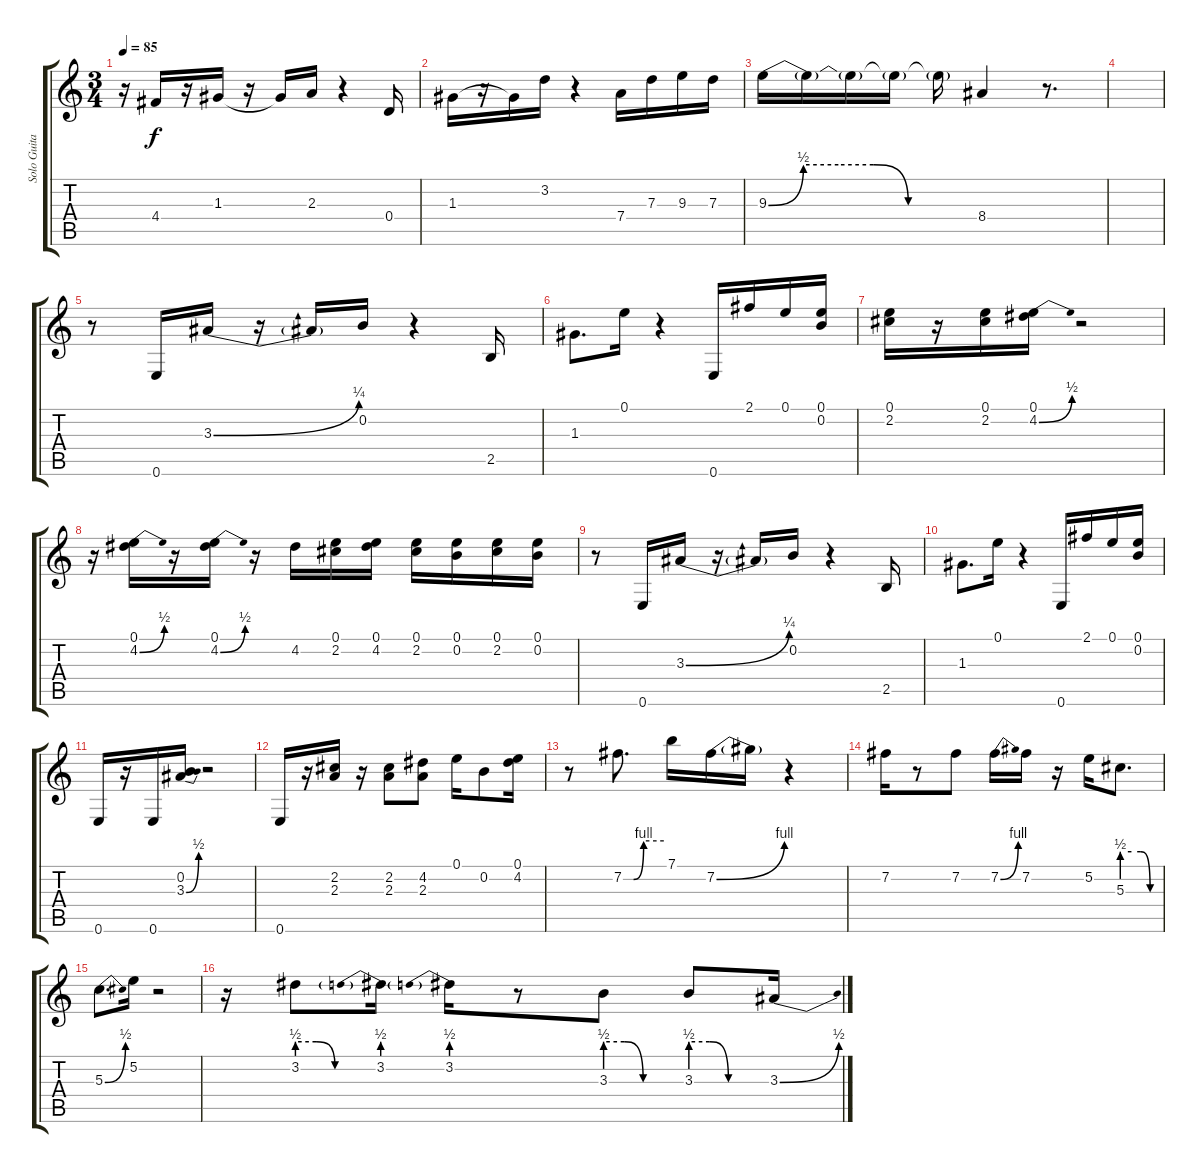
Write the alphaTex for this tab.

\track ("Solo Guitar" "Solo Guita") {instrument distortionguitar}
\staff {score tabs}
\tuning (E4 B3 G3 D3 A2 E2) {hide}
\ts (3 4)
\tempo 85
\clef g2
\ks c
r.16{dy f} 4.4.16 r.16 1.3.16 r.16 1.3{t}.16 2.3.16 r.4 0.4.16 |
1.3.16 r.16 1.3{t}.16 3.2.16 r.4 7.4.16 7.3.16 9.3.16 7.3.16 |
9.3{be (custom 0 0 10 2 20 2 30 2 40 0 60 0)}.16 9.3{t}.16 9.3{t}.16 9.3{t}.16 9.3{t}.16 8.4.4 r.8{d} |
|
r.8 0.6.16 3.3{be (bend 0 0 60 1)}.16 r.16 3.3{t}.16 0.2.16 r.4 2.5.16 |
1.3.8{d} 0.1.16 r.4 0.6.16 2.1.16 0.1.16 (0.1 0.2).16 |
(0.1 2.2).16 r.16 (0.1 2.2).16 (0.1 4.2{be (bend 0 0 60 2)}).16 r.2 |
r.16 (0.1 4.2{be (bend 0 0 60 2)}).16 r.16 (0.1 4.2{be (bend 0 0 60 2)}).16 r.16 4.2.16 (0.1 2.2).16 (0.1 4.2).16 (0.1 2.2).16 (0.1 0.2).16 (0.1 2.2).16 (0.1 0.2).16 |
r.8 0.6.16 3.3{be (bend 0 0 60 1)}.16 r.16 3.3{t}.16 0.2.16 r.4 2.5.16 |
1.3.8{d} 0.1.16 r.4 0.6.16 2.1.16 0.1.16 (0.1 0.2).16 |
0.6.16 r.16 0.6.16 (0.2 3.3{be (bend 0 0 60 2)}).16 r.2 |
0.6.16 r.16 (2.2 2.3).16 r.16 (2.2 2.3).8 (4.2 2.3).8 0.1.16 0.2.8 (0.1 4.2).16 |
r.8 7.2{be (custom 0 0 15 0 30 4 60 4)}.8{d} 7.1.16 7.2{be (bend 0 0 60 4)}.16 7.2{t}.16 r.4 |
7.2.16 r.8 7.2.8 7.2{be (bend 0 0 60 4)}.16 7.2.16 r.16 5.2.16 5.3{be (custom 0 2 15 2 30 2 45 0 60 0)}.8{d} |
5.3{be (bend 0 0 60 2)}.8{d} 5.2.16 r.2 |
r.16 3.2{be (custom 0 2 15 2 30 0 60 0)}.8 3.2{be (prebend 0 2 60 2)}.16 3.2{be (prebend 0 2 60 2)}.16 r.8 3.3{be (custom 0 2 15 2 30 0 60 0)}.8 3.3{be (custom 0 2 15 2 30 0 60 0)}.8 3.3{be (bend 0 0 60 2)}.16
